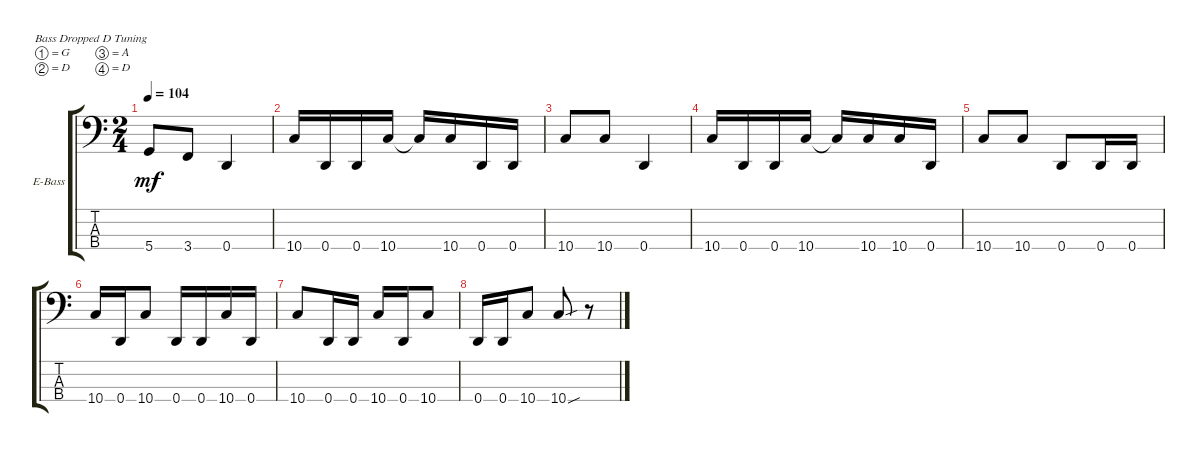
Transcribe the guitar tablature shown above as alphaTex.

\defaultSystemsLayout 4
\bracketExtendMode groupsimilarinstruments
\firstSystemTrackNameOrientation horizontal
\otherSystemsTrackNameOrientation horizontal
\track ("Electric Bass" "E-Bass") {instrument electricbassfinger}
\staff {score tabs}
\tuning (G2 D2 A1 D1)
\ts (2 4)
\tempo 104
\clef f4
\ks c
5.4{t}.8{dy mf} 3.4.8 0.4.4 |
10.4.16 0.4.16 0.4.16 10.4.16 10.4{t}.16 10.4.16 0.4.16 0.4.16 |
10.4.8 10.4.8 0.4.4 |
10.4.16 0.4.16 0.4.16 10.4.16 10.4{t}.16 10.4.16 10.4.16 0.4.16 |
10.4.8 10.4.8 0.4.8 0.4.16 0.4.16 |
10.4.16 0.4.16 10.4.8 0.4.16 0.4.16 10.4.16 0.4.16 |
10.4.8 0.4.16 0.4.16 10.4.16 0.4.16 10.4.8 |
0.4.16 0.4.16 10.4.8 10.4{sou}.8 r.8
